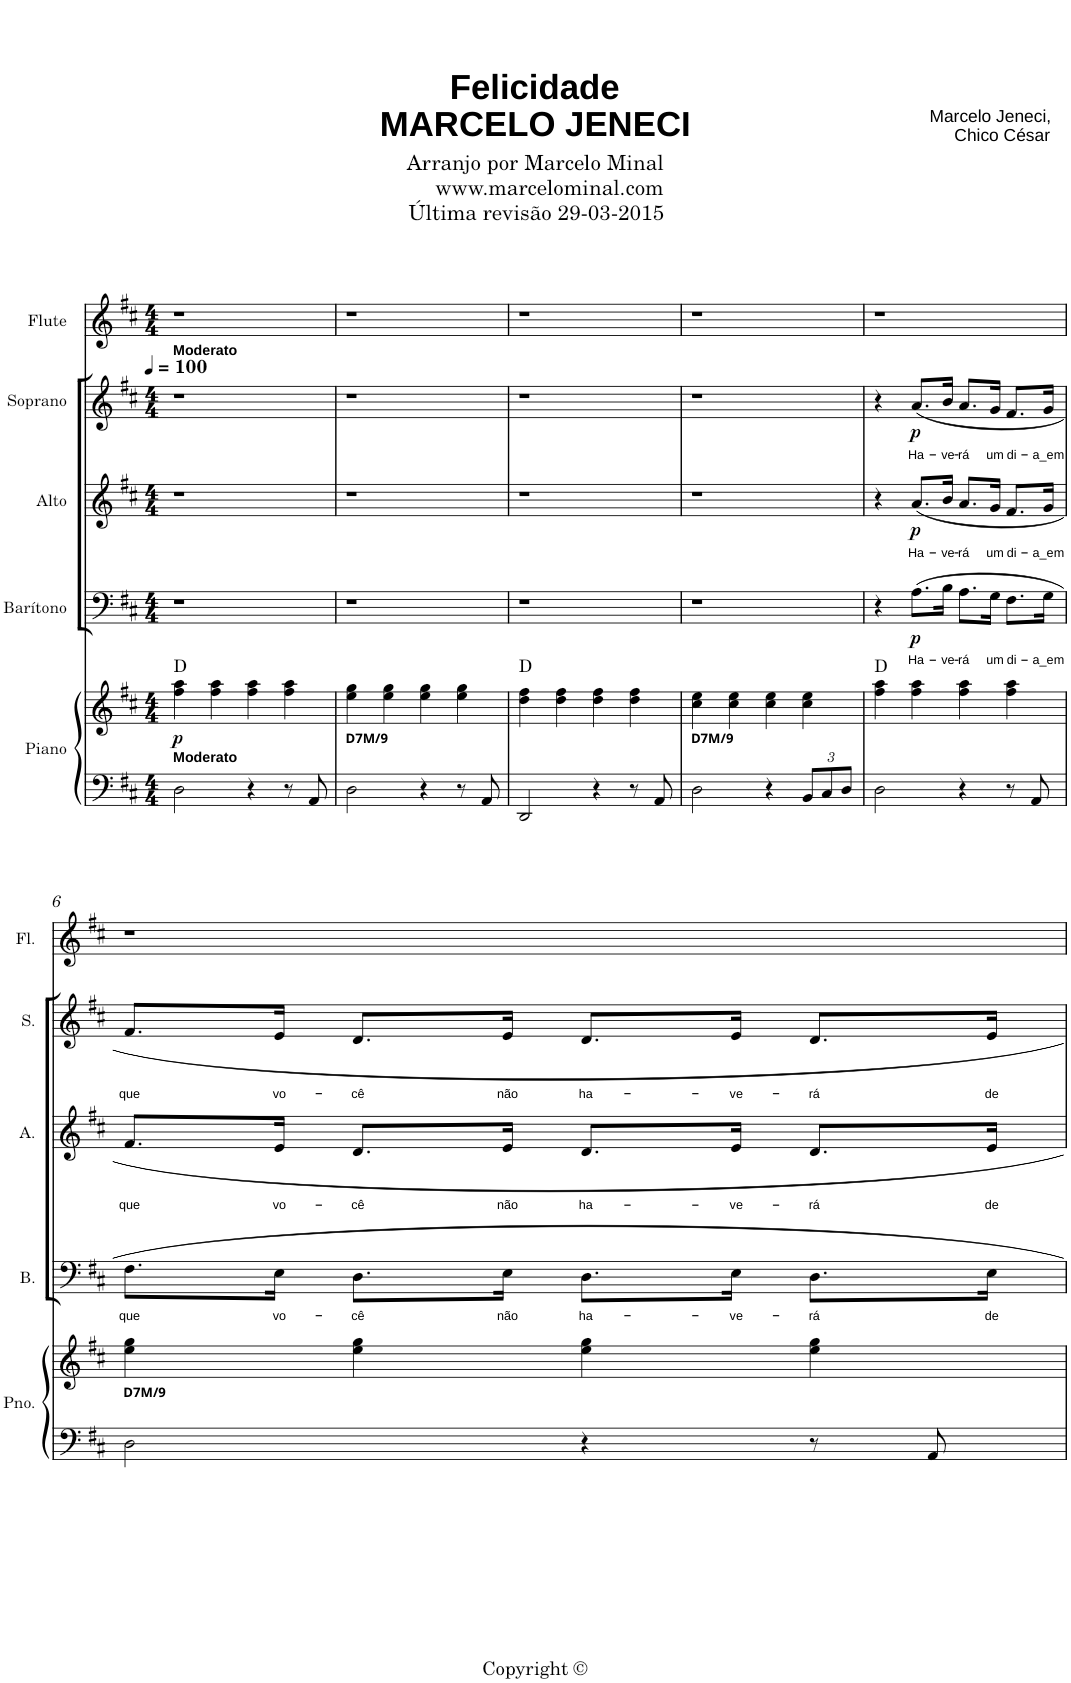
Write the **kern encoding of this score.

**kern	**kern	**dynam	**harte	**kern	**text	**dynam	**kern	**text	**dynam	**kern	**text	**dynam	**kern
*part5	*part5	*part5	*part5	*part4	*part4	*part4	*part3	*part3	*part3	*part2	*part2	*part2	*part1
*staff6	*staff5	*staff5/6	*	*staff4	*staff4	*staff4	*staff3	*staff3	*staff3	*staff2	*staff2	*staff2	*staff1
*I"Piano	*	*	*	*I"Barítono	*	*	*I"Alto	*	*	*I"Soprano	*	*	*I"Flute
*I'Pno.	*	*	*	*I'B.	*	*	*I'A.	*	*	*I'S.	*	*	*I'Fl.
*clefF4	*clefG2	*	*	*clefF4	*	*	*clefG2	*	*	*clefG2	*	*	*clefG2
*k[f#c#]	*k[f#c#]	*	*	*k[f#c#]	*	*	*k[f#c#]	*	*	*k[f#c#]	*	*	*k[f#c#]
*D:	*D:	*	*	*D:	*	*	*D:	*	*	*D:	*	*	*D:
*M4/4	*M4/4	*	*	*M4/4	*	*	*M4/4	*	*	*M4/4	*	*	*M4/4
*MM100	*MM100	*	*	*MM100	*	*	*MM100	*	*	*MM100	*	*	*MM100
=1	=1	=1	=1	=1	=1	=1	=1	=1	=1	=1	=1	=1	=1
!	!	!	!	!	!	!	!	!	!	!	!	!	!LO:TX:b:B:t=Moderato
!	!LO:TX:b:B:t=Moderato	!	!	!	!	!	!	!	!	!	!	!	!
!	!	!LO:DY:b	!	!	!	!	!	!	!	!	!	!	!
2D\	4ff#\ 4aa\	p	D:maj	1r	.	.	1r	.	.	1r	.	.	1r
.	4ff#\ 4aa\	.	.	.	.	.	.	.	.	.	.	.	.
4r	4ff#\ 4aa\	.	.	.	.	.	.	.	.	.	.	.	.
8r	4ff#\ 4aa\	.	.	.	.	.	.	.	.	.	.	.	.
8AA/	.	.	.	.	.	.	.	.	.	.	.	.	.
=2	=2	=2	=2	=2	=2	=2	=2	=2	=2	=2	=2	=2	=2
!	!LO:TX:b:B:t=D7M/9	!	!	!	!	!	!	!	!	!	!	!	!
2D\	4ee\ 4gg\	.	.	1r	.	.	1r	.	.	1r	.	.	1r
.	4ee\ 4gg\	.	.	.	.	.	.	.	.	.	.	.	.
4r	4ee\ 4gg\	.	.	.	.	.	.	.	.	.	.	.	.
8r	4ee\ 4gg\	.	.	.	.	.	.	.	.	.	.	.	.
8AA/	.	.	.	.	.	.	.	.	.	.	.	.	.
=3	=3	=3	=3	=3	=3	=3	=3	=3	=3	=3	=3	=3	=3
2DD/	4dd\ 4ff#\	.	D:maj	1r	.	.	1r	.	.	1r	.	.	1r
.	4dd\ 4ff#\	.	.	.	.	.	.	.	.	.	.	.	.
4r	4dd\ 4ff#\	.	.	.	.	.	.	.	.	.	.	.	.
8r	4dd\ 4ff#\	.	.	.	.	.	.	.	.	.	.	.	.
8AA/	.	.	.	.	.	.	.	.	.	.	.	.	.
=4	=4	=4	=4	=4	=4	=4	=4	=4	=4	=4	=4	=4	=4
!	!LO:TX:b:B:t=D7M/9	!	!	!	!	!	!	!	!	!	!	!	!
2D\	4cc#\ 4ee\	.	.	1r	.	.	1r	.	.	1r	.	.	1r
.	4cc#\ 4ee\	.	.	.	.	.	.	.	.	.	.	.	.
4r	4cc#\ 4ee\	.	.	.	.	.	.	.	.	.	.	.	.
*Xbrackettup	*	*	*	*	*	*	*	*	*	*	*	*	*
12BB/L	4cc#\ 4ee\	.	.	.	.	.	.	.	.	.	.	.	.
12C#/	.	.	.	.	.	.	.	.	.	.	.	.	.
12D/J	.	.	.	.	.	.	.	.	.	.	.	.	.
=5	=5	=5	=5	=5	=5	=5	=5	=5	=5	=5	=5	=5	=5
2D\	4ff#\ 4aa\	.	D:maj	4r	.	.	4r	.	.	4r	.	.	1r
!	!	!	!	!	!LO:LY:b	!LO:DY:b	!	!LO:LY:b	!LO:DY:b	!	!LO:LY:b	!LO:DY:b	!
.	4ff#\ 4aa\	.	.	8.A\L	Ha-	p	8.a/L	Ha-	p	8.a/L	Ha-	p	.
!	!	!	!	!	!LO:LY:b	!	!	!LO:LY:b	!	!	!LO:LY:b	!	!
.	.	.	.	16B\Jk	-ve-	.	16b/Jk	-ve-	.	16b/Jk	-ve-	.	.
!	!	!	!	!	!LO:LY:b	!	!	!LO:LY:b	!	!	!LO:LY:b	!	!
4r	4ff#\ 4aa\	.	.	8.A\L	-rá	.	8.a/L	-rá	.	8.a/L	-rá	.	.
!	!	!	!	!	!LO:LY:b	!	!	!LO:LY:b	!	!	!LO:LY:b	!	!
.	.	.	.	16G\Jk	um	.	16g/Jk	um	.	16g/Jk	um	.	.
!	!	!	!	!	!LO:LY:b	!	!	!LO:LY:b	!	!	!LO:LY:b	!	!
8r	4ff#\ 4aa\	.	.	8.F#\L	di-	.	8.f#/L	di-	.	8.f#/L	di-	.	.
8AA/	.	.	.	.	.	.	.	.	.	.	.	.	.
!	!	!	!	!	!LO:LY:b	!	!	!LO:LY:b	!	!	!LO:LY:b	!	!
.	.	.	.	16G\Jk	-a_em	.	16g/Jk	-a_em	.	16g/Jk	-a_em	.	.
!!LO:LB:g=z
=6	=6	=6	=6	=6	=6	=6	=6	=6	=6	=6	=6	=6	=6
!	!LO:TX:b:B:t=D7M/9	!	!	!	!	!	!	!	!	!	!	!	!
!	!	!	!	!	!LO:LY:b	!	!	!LO:LY:b	!	!	!LO:LY:b	!	!
2D\	4ee\ 4gg\	.	.	8.F#\L	que	.	8.f#/L	que	.	8.f#/L	que	.	1r
!	!	!	!	!	!LO:LY:b	!	!	!LO:LY:b	!	!	!LO:LY:b	!	!
.	.	.	.	16E\Jk	vo-	.	16e/Jk	vo-	.	16e/Jk	vo-	.	.
!	!	!	!	!	!LO:LY:b	!	!	!LO:LY:b	!	!	!LO:LY:b	!	!
.	4ee\ 4gg\	.	.	8.D\L	-cê	.	8.d/L	-cê	.	8.d/L	-cê	.	.
!	!	!	!	!	!LO:LY:b	!	!	!LO:LY:b	!	!	!LO:LY:b	!	!
.	.	.	.	16E\Jk	não	.	16e/Jk	não	.	16e/Jk	não	.	.
!	!	!	!	!	!LO:LY:b	!	!	!LO:LY:b	!	!	!LO:LY:b	!	!
4r	4ee\ 4gg\	.	.	8.D\L	ha-	.	8.d/L	ha-	.	8.d/L	ha-	.	.
!	!	!	!	!	!LO:LY:b	!	!	!LO:LY:b	!	!	!LO:LY:b	!	!
.	.	.	.	16E\Jk	-ve-	.	16e/Jk	-ve-	.	16e/Jk	-ve-	.	.
!	!	!	!	!	!LO:LY:b	!	!	!LO:LY:b	!	!	!LO:LY:b	!	!
8r	4ee\ 4gg\	.	.	8.D\L	-rá	.	8.d/L	-rá	.	8.d/L	-rá	.	.
8AA/	.	.	.	.	.	.	.	.	.	.	.	.	.
!	!	!	!	!	!LO:LY:b	!	!	!LO:LY:b	!	!	!LO:LY:b	!	!
.	.	.	.	16E\Jk	de	.	16e/Jk	de	.	16e/Jk	de	.	.
=	=	=	=	=	=	=	=	=	=	=	=	=	=
*-	*-	*-	*-	*-	*-	*-	*-	*-	*-	*-	*-	*-	*-
